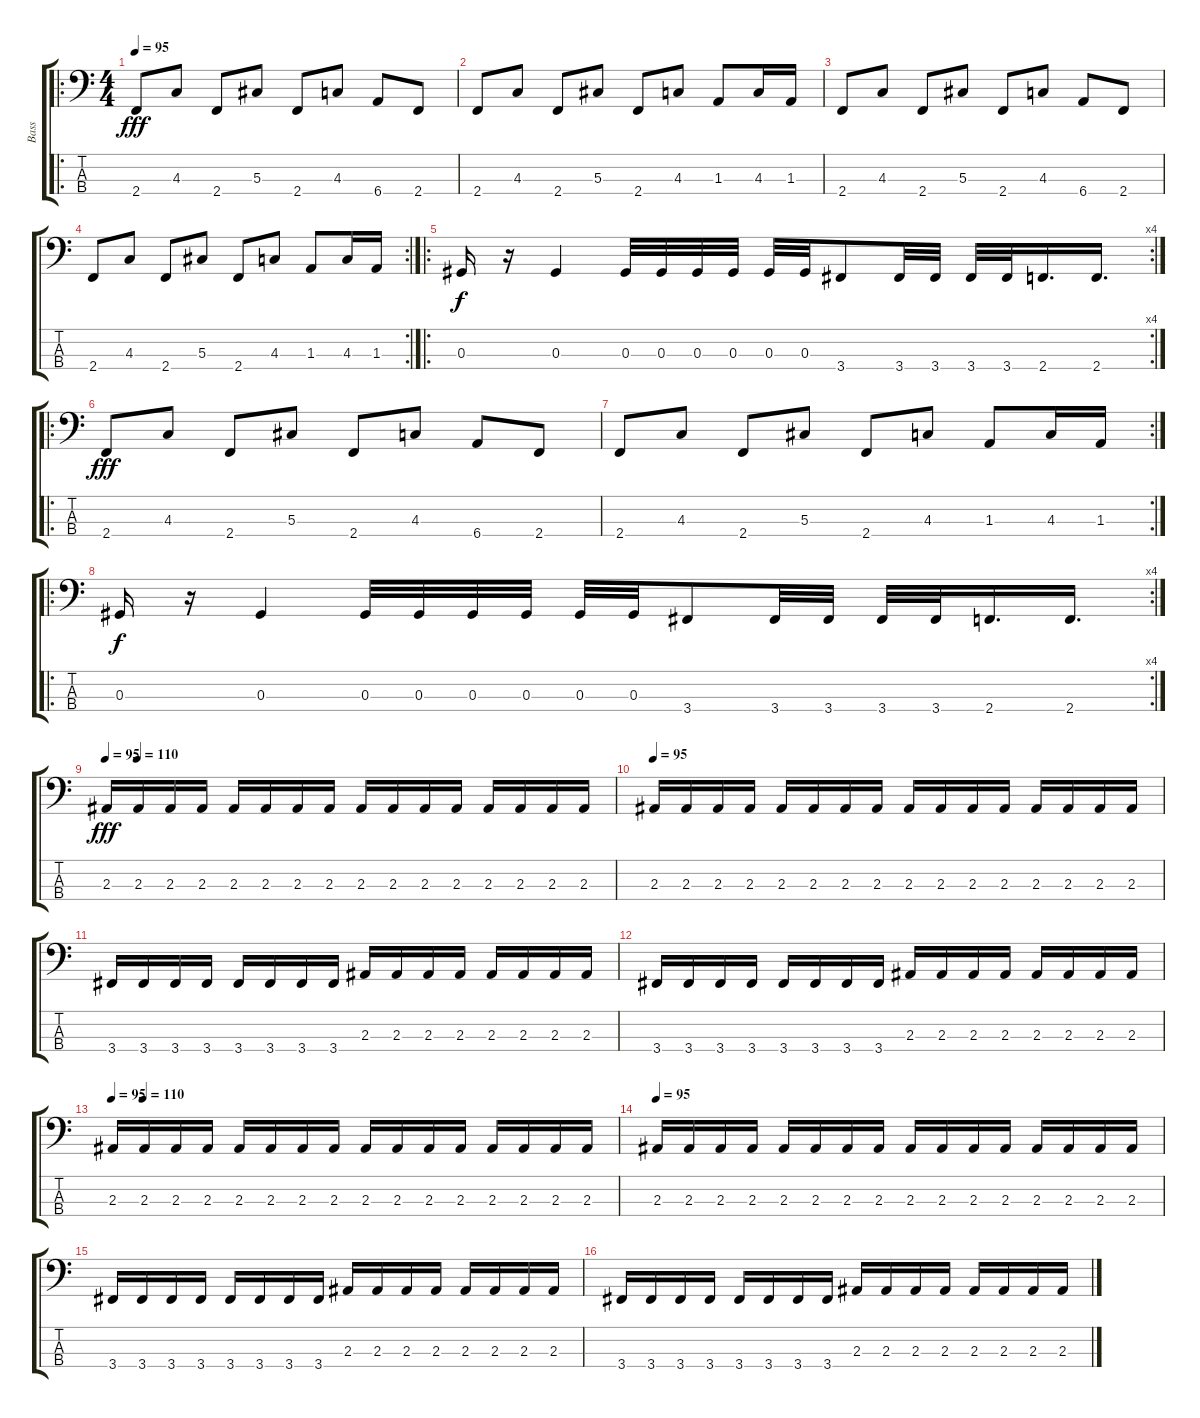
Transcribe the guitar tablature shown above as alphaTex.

\track ("Bass" "Bass") {instrument electricbassfinger}
\staff {score tabs}
\tuning (Gb2 Db2 Ab1 Eb1) {hide}
\ro
\ts (4 4)
\tempo 95
\clef f4
\ks c
2.4.8{dy fff} 4.3.8 2.4.8 5.3.8 2.4.8 4.3.8 6.4.8 2.4.8 |
2.4.8 4.3.8 2.4.8 5.3.8 2.4.8 4.3.8 1.3.8 4.3.16 1.3.16 |
2.4.8 4.3.8 2.4.8 5.3.8 2.4.8 4.3.8 6.4.8 2.4.8 |
\rc 2
2.4.8 4.3.8 2.4.8 5.3.8 2.4.8 4.3.8 1.3.8 4.3.16 1.3.16 |
\ro
\rc 4
0.3.16{dy f} r.16 0.3.4 0.3.32 0.3.32 0.3.32 0.3.32 0.3.32 0.3.32 3.4.8 3.4.32 3.4.32 3.4.32 3.4.32 2.4.16{d} 2.4.16{d} |
\ro
2.4.8{dy fff} 4.3.8 2.4.8 5.3.8 2.4.8 4.3.8 6.4.8 2.4.8 |
\rc 2
2.4.8 4.3.8 2.4.8 5.3.8 2.4.8 4.3.8 1.3.8 4.3.16 1.3.16 |
\ro
\rc 4
0.3.16{dy f} r.16 0.3.4 0.3.32 0.3.32 0.3.32 0.3.32 0.3.32 0.3.32 3.4.8 3.4.32 3.4.32 3.4.32 3.4.32 2.4.16{d} 2.4.16{d} |
\tempo 95
\tempo (110 0.0625)
2.3.16{dy fff} 2.3.16 2.3.16 2.3.16 2.3.16 2.3.16 2.3.16 2.3.16 2.3.16 2.3.16 2.3.16 2.3.16 2.3.16 2.3.16 2.3.16 2.3.16 |
\tempo 95
2.3.16 2.3.16 2.3.16 2.3.16 2.3.16 2.3.16 2.3.16 2.3.16 2.3.16 2.3.16 2.3.16 2.3.16 2.3.16 2.3.16 2.3.16 2.3.16 |
3.4.16 3.4.16 3.4.16 3.4.16 3.4.16 3.4.16 3.4.16 3.4.16 2.3.16 2.3.16 2.3.16 2.3.16 2.3.16 2.3.16 2.3.16 2.3.16 |
3.4.16 3.4.16 3.4.16 3.4.16 3.4.16 3.4.16 3.4.16 3.4.16 2.3.16 2.3.16 2.3.16 2.3.16 2.3.16 2.3.16 2.3.16 2.3.16 |
\tempo 95
\tempo (110 0.0625)
2.3.16 2.3.16 2.3.16 2.3.16 2.3.16 2.3.16 2.3.16 2.3.16 2.3.16 2.3.16 2.3.16 2.3.16 2.3.16 2.3.16 2.3.16 2.3.16 |
\tempo 95
2.3.16 2.3.16 2.3.16 2.3.16 2.3.16 2.3.16 2.3.16 2.3.16 2.3.16 2.3.16 2.3.16 2.3.16 2.3.16 2.3.16 2.3.16 2.3.16 |
3.4.16 3.4.16 3.4.16 3.4.16 3.4.16 3.4.16 3.4.16 3.4.16 2.3.16 2.3.16 2.3.16 2.3.16 2.3.16 2.3.16 2.3.16 2.3.16 |
3.4.16 3.4.16 3.4.16 3.4.16 3.4.16 3.4.16 3.4.16 3.4.16 2.3.16 2.3.16 2.3.16 2.3.16 2.3.16 2.3.16 2.3.16 2.3.16
